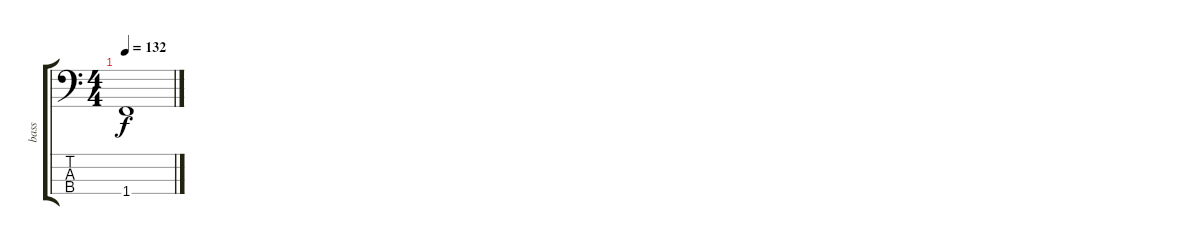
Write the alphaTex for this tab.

\track ("bass" "bass") {instrument electricbasspick}
\staff {score tabs}
\tuning (G2 D2 A1 E1) {hide}
\ts (4 4)
\tempo 132
\clef f4
\ks c
1.4.1{dy f}
